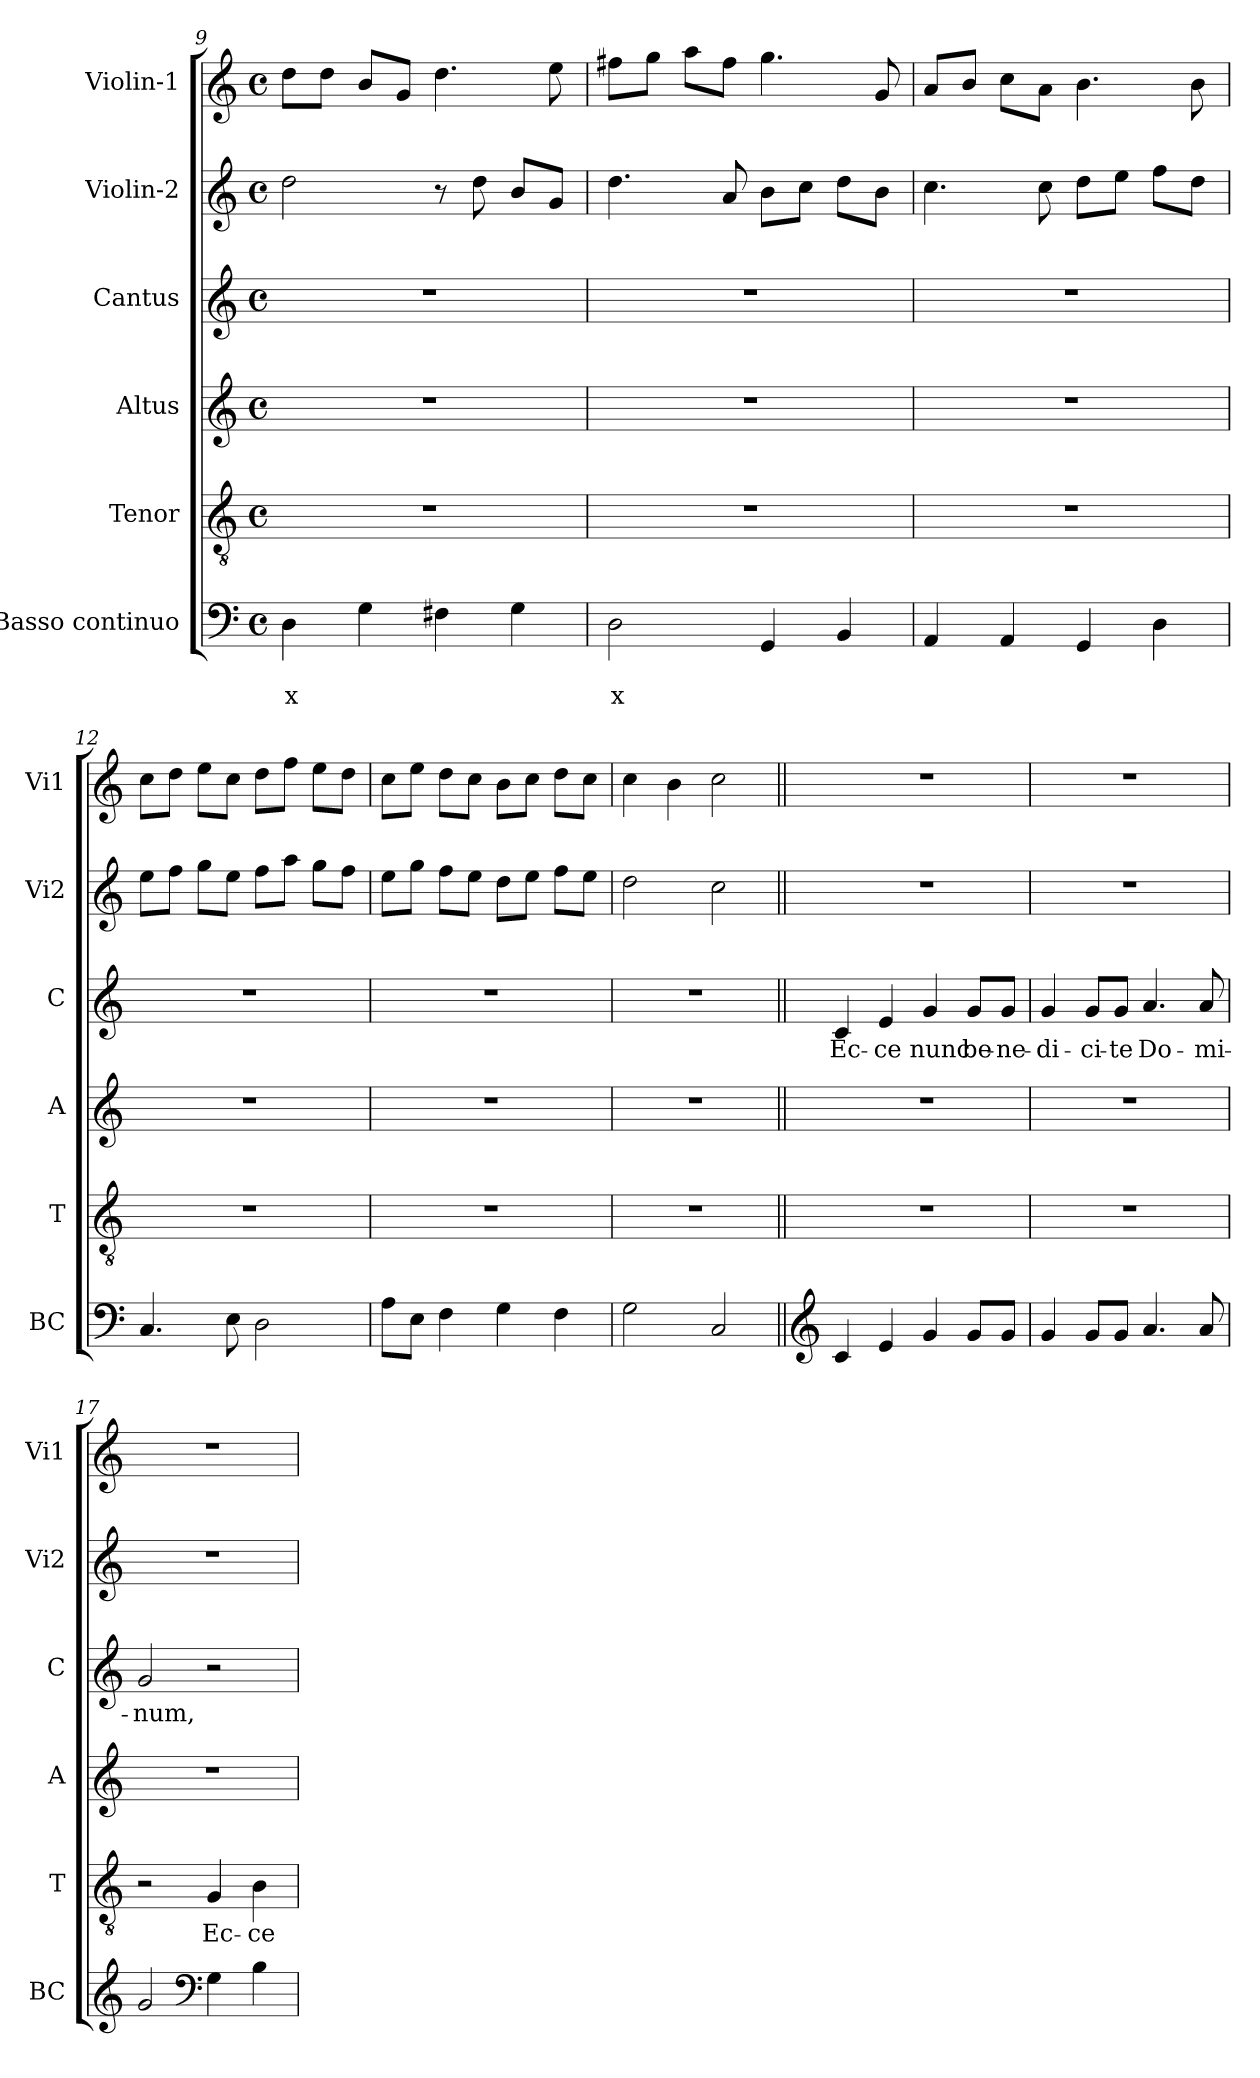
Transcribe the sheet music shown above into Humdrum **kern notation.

**kern	**text	**text	**kern	**text	**kern	**kern	**text	**kern	**kern
*part6	*part6	*part6	*part5	*part5	*part4	*part3	*part3	*part2	*part1
*staff6	*staff6	*staff6	*staff5	*staff5	*staff4	*staff3	*staff3	*staff2	*staff1
*I"Basso continuo	*	*	*I"Tenor	*	*I"Altus	*I"Cantus	*	*I"Violin-2	*I"Violin-1
*I'BC	*	*	*I'T	*	*I'A	*I'C	*	*I'Vi2	*I'Vi1
*clefF4	*	*	*clefGv2	*	*clefG2	*clefG2	*	*clefG2	*clefG2
*k[]	*	*	*k[]	*	*k[]	*k[]	*	*k[]	*k[]
*C:	*	*	*C:	*	*C:	*C:	*	*C:	*C:
*M4/4	*	*	*M4/4	*	*M4/4	*M4/4	*	*M4/4	*M4/4
*met(c)	*	*	*met(c)	*	*met(c)	*met(c)	*	*met(c)	*met(c)
=9	=9	=9	=9	=9	=9	=9	=9	=9	=9
!	!	!LO:LY:b	!	!	!	!	!	!	!
4D\	.	x	1r	.	1r	1r	.	2dd\	8dd\L
.	.	.	.	.	.	.	.	.	8dd\J
4G\	.	.	.	.	.	.	.	.	8b/L
.	.	.	.	.	.	.	.	.	8g/J
4F#X\	.	.	.	.	.	.	.	8r	4.dd\
.	.	.	.	.	.	.	.	8dd\	.
4G\	.	.	.	.	.	.	.	8b/L	.
.	.	.	.	.	.	.	.	8g/J	8ee\
=10	=10	=10	=10	=10	=10	=10	=10	=10	=10
!	!	!LO:LY:b	!	!	!	!	!	!	!
2D\	.	x	1r	.	1r	1r	.	4.dd\	8ff#X\L
.	.	.	.	.	.	.	.	.	8gg\J
.	.	.	.	.	.	.	.	.	8aa\L
.	.	.	.	.	.	.	.	8a/	8ff#\J
4GG/	.	.	.	.	.	.	.	8b\L	4.gg\
.	.	.	.	.	.	.	.	8cc\J	.
4BB/	.	.	.	.	.	.	.	8dd\L	.
.	.	.	.	.	.	.	.	8b\J	8g/
!!LO:LB:g=z
=11	=11	=11	=11	=11	=11	=11	=11	=11	=11
4AA/	.	.	1r	.	1r	1r	.	4.cc\	8a/L
.	.	.	.	.	.	.	.	.	8b/J
4AA/	.	.	.	.	.	.	.	.	8cc\L
.	.	.	.	.	.	.	.	8cc\	8a\J
4GG/	.	.	.	.	.	.	.	8dd\L	4.b\
.	.	.	.	.	.	.	.	8ee\J	.
4D\	.	.	.	.	.	.	.	8ff\L	.
.	.	.	.	.	.	.	.	8dd\J	8b\
=12	=12	=12	=12	=12	=12	=12	=12	=12	=12
4.C/	.	.	1r	.	1r	1r	.	8ee\L	8cc\L
.	.	.	.	.	.	.	.	8ff\J	8dd\J
.	.	.	.	.	.	.	.	8gg\L	8ee\L
8E\	.	.	.	.	.	.	.	8ee\J	8cc\J
2D\	.	.	.	.	.	.	.	8ff\L	8dd\L
.	.	.	.	.	.	.	.	8aa\J	8ff\J
.	.	.	.	.	.	.	.	8gg\L	8ee\L
.	.	.	.	.	.	.	.	8ff\J	8dd\J
=13	=13	=13	=13	=13	=13	=13	=13	=13	=13
8A\L	.	.	1r	.	1r	1r	.	8ee\L	8cc\L
8E\J	.	.	.	.	.	.	.	8gg\J	8ee\J
4F\	.	.	.	.	.	.	.	8ff\L	8dd\L
.	.	.	.	.	.	.	.	8ee\J	8cc\J
4G\	.	.	.	.	.	.	.	8dd\L	8b\L
.	.	.	.	.	.	.	.	8ee\J	8cc\J
4F\	.	.	.	.	.	.	.	8ff\L	8dd\L
.	.	.	.	.	.	.	.	8ee\J	8cc\J
=14	=14	=14	=14	=14	=14	=14	=14	=14	=14
2G\	.	.	1r	.	1r	1r	.	2dd\	4cc\
.	.	.	.	.	.	.	.	.	4b\
2C/	.	.	.	.	.	.	.	2cc\	2cc\
!!LO:LB:g=z
=15||	=15||	=15||	=15||	=15||	=15||	=15||	=15||	=15||	=15||
*clefG2	*	*	*	*	*	*	*	*	*
!	!	!	!	!	!	!	!LO:LY:b	!	!
4c/	.	.	1r	.	1r	4c/	Ec-	1r	1r
!	!	!	!	!	!	!	!LO:LY:b	!	!
4e/	.	.	.	.	.	4e/	-ce	.	.
!	!	!	!	!	!	!	!LO:LY:b	!	!
4g/	.	.	.	.	.	4g/	nunc	.	.
!	!	!	!	!	!	!	!LO:LY:b	!	!
8g/L	.	.	.	.	.	8g/L	be-	.	.
!	!	!	!	!	!	!	!LO:LY:b	!	!
8g/J	.	.	.	.	.	8g/J	-ne-	.	.
=16	=16	=16	=16	=16	=16	=16	=16	=16	=16
!	!	!	!	!	!	!	!LO:LY:b	!	!
4g/	.	.	1r	.	1r	4g/	-di-	1r	1r
!	!	!	!	!	!	!	!LO:LY:b	!	!
8g/L	.	.	.	.	.	8g/L	-ci-	.	.
!	!	!	!	!	!	!	!LO:LY:b	!	!
8g/J	.	.	.	.	.	8g/J	-te	.	.
!	!	!	!	!	!	!	!LO:LY:b	!	!
4.a/	.	.	.	.	.	4.a/	Do-	.	.
!	!	!	!	!	!	!	!LO:LY:b	!	!
8a/	.	.	.	.	.	8a/	-mi-	.	.
=17	=17	=17	=17	=17	=17	=17	=17	=17	=17
!	!	!	!	!	!	!	!LO:LY:b	!	!
2g/	.	.	2r	.	1r	2g/	-num,	1r	1r
*clefF4	*	*	*	*	*	*	*	*	*
!	!	!	!	!LO:LY:b	!	!	!	!	!
4G\	.	.	4G/	Ec-	.	2r	.	.	.
!	!	!	!	!LO:LY:b	!	!	!	!	!
4B\	.	.	4B\	-ce	.	.	.	.	.
=	=	=	=	=	=	=	=	=	=
*-	*-	*-	*-	*-	*-	*-	*-	*-	*-
